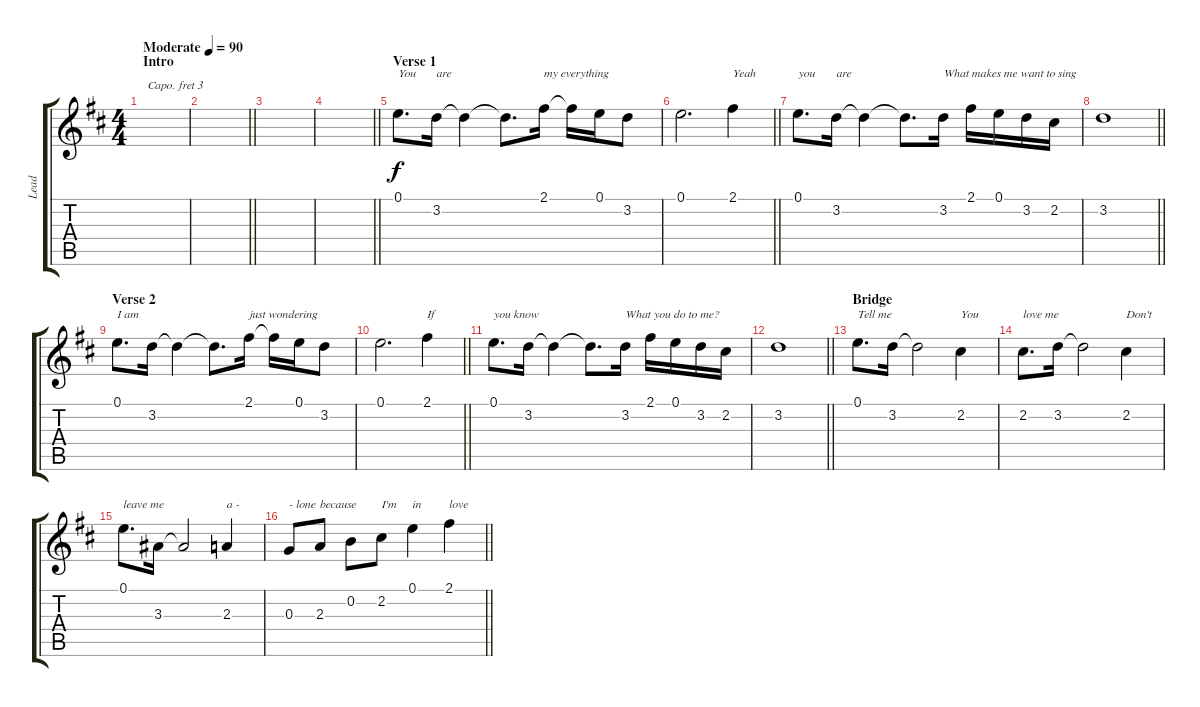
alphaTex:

\track ("Lead" "Lead") {instrument electricguitarjazz}
\staff {score tabs}
\capo 3
\tuning (Db4 Ab3 E3 B2 Gb2 Db2) {hide}
\ts (4 4)
\section ("" "Intro")
\tempo (90 "Moderate")
\clef g2
\ks d
|
\barLineRight lightlight
|
|
\barLineRight lightlight
|
\section ("" "Verse 1")
0.1.8{d txt "You"} 3.2.16{txt "are"} 3.2{t}.4 3.2{t}.8{d} 2.1.16{txt "my everything"} 2.1{t}.16 0.1.16 3.2.8 |
\barLineRight lightlight
0.1.2{d} 2.1.4{txt "Yeah"} |
0.1.8{d txt "you"} 3.2.16{txt "are"} 3.2{t}.4 3.2{t}.8{d} 3.2.16{txt "What makes me want to sing"} 2.1.16 0.1.16 3.2.16 2.2.16 |
\barLineRight lightlight
3.2.1 |
\section ("" "Verse 2")
0.1.8{d txt "I am"} 3.2.16 3.2{t}.4 3.2{t}.8{d} 2.1.16{txt "just wondering"} 2.1{t}.16 0.1.16 3.2.8 |
\barLineRight lightlight
0.1.2{d} 2.1.4{txt "If"} |
0.1.8{d txt "you know"} 3.2.16 3.2{t}.4 3.2{t}.8{d} 3.2.16{txt "What you do to me?"} 2.1.16 0.1.16 3.2.16 2.2.16 |
\barLineRight lightlight
3.2.1 |
\section ("" "Bridge")
0.1.8{d txt "Tell me"} 3.2.16 3.2{t}.2 2.2.4{txt "You"} |
2.2.8{d txt "love me"} 3.2.16 3.2{t}.2 2.2.4{txt "Don't"} |
0.1.8{d txt "leave me"} 3.3.16 3.3{t}.2 2.3.4{txt "a -"} |
\barLineRight lightlight
0.3.8{txt "- lone"} 2.3.8{txt "because"} 0.2.8 2.2.8{txt "I'm"} 0.1.4{txt "in"} 2.1.4{txt "love"}
